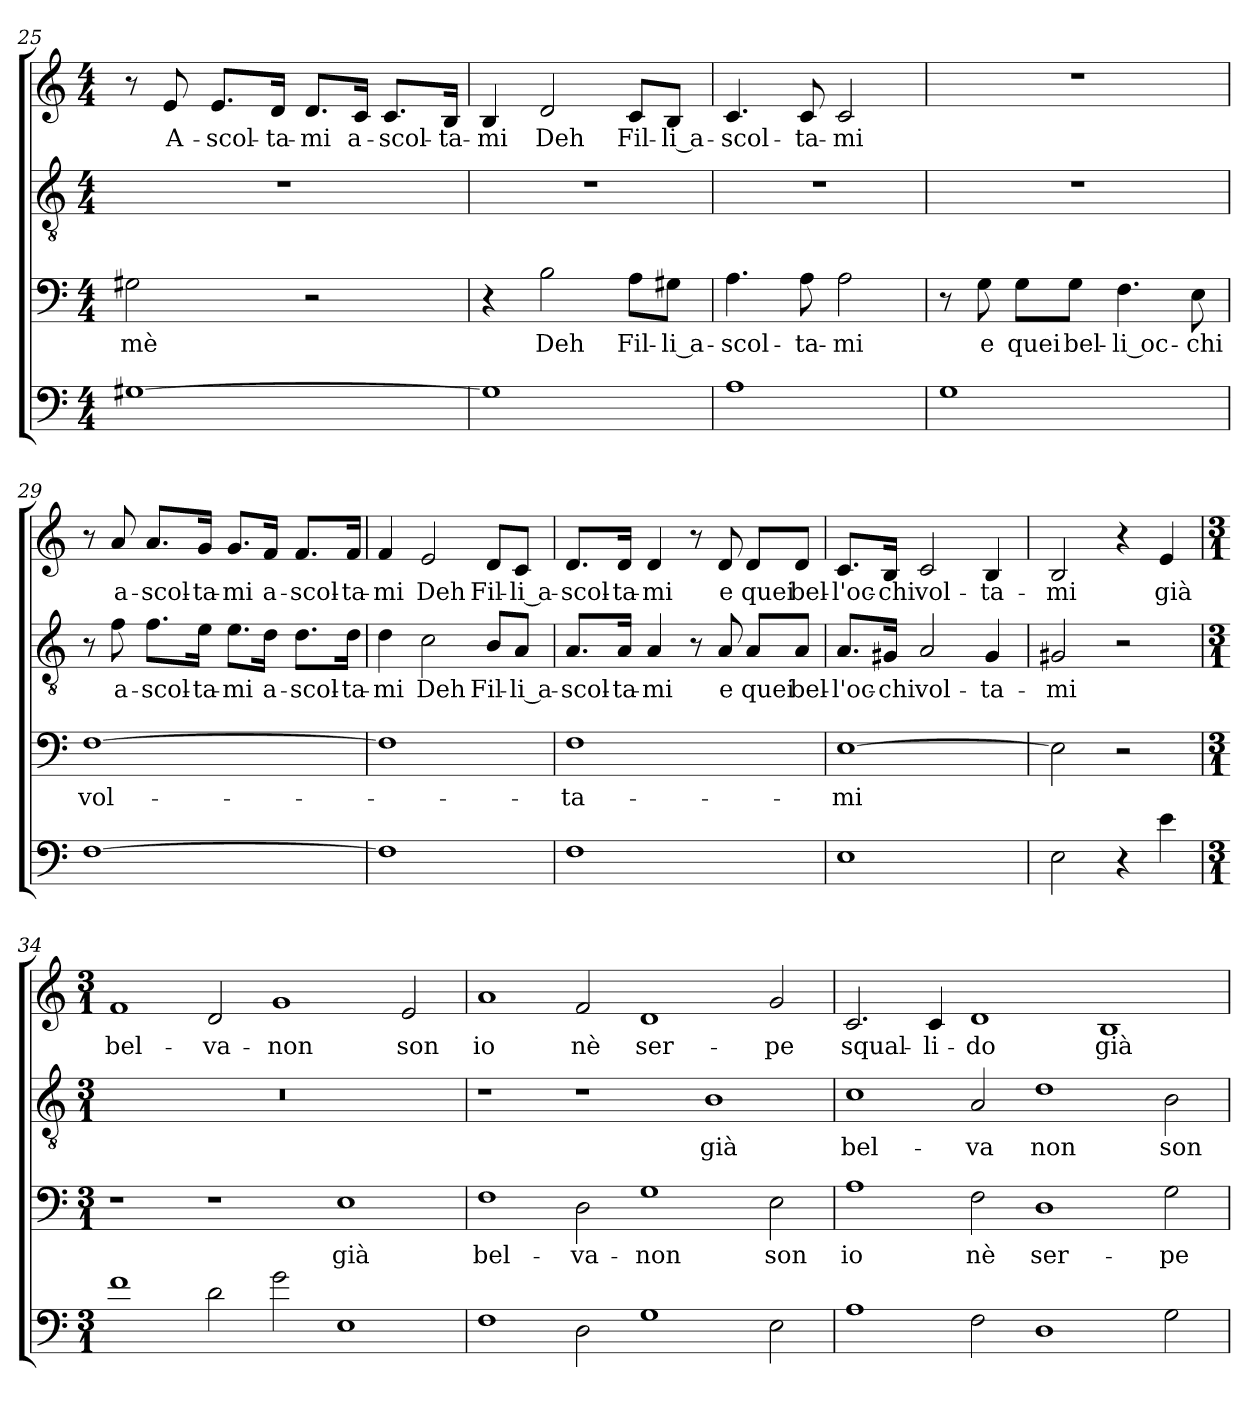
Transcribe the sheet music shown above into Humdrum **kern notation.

**kern	**kern	**text	**kern	**text	**kern	**text
*part4	*part3	*part3	*part2	*part2	*part1	*part1
*staff4	*staff3	*staff3	*staff2	*staff2	*staff1	*staff1
*clefF4	*clefF4	*	*clefGv2	*	*clefG2	*
*k[]	*k[]	*	*k[]	*	*k[]	*
*M4/4	*M4/4	*	*M4/4	*	*M4/4	*
=25	=25	=25	=25	=25	=25	=25
!	!	!LO:LY:b	!	!	!	!
[1G#X	2G#X\	-mè	1r	.	8r	.
!	!	!	!	!	!	!LO:LY:b
.	.	.	.	.	8e/	A-
!	!	!	!	!	!	!LO:LY:b
.	.	.	.	.	8.e/L	-scol-
!	!	!	!	!	!	!LO:LY:b
.	.	.	.	.	16d/Jk	-ta-
!	!	!	!	!	!	!LO:LY:b
.	2r	.	.	.	8.d/L	-mi
!	!	!	!	!	!	!LO:LY:b
.	.	.	.	.	16c/Jk	a-
!	!	!	!	!	!	!LO:LY:b
.	.	.	.	.	8.c/L	-scol-
!	!	!	!	!	!	!LO:LY:b
.	.	.	.	.	16B/Jk	-ta-
!!LO:PB:g=z
=26	=26	=26	=26	=26	=26	=26
!	!	!	!	!	!	!LO:LY:b
1G#]	4r	.	1r	.	4B/	-mi
!	!	!LO:LY:b	!	!	!	!LO:LY:b
.	2B\	Deh	.	.	2d/	Deh
!	!	!LO:LY:b	!	!	!	!LO:LY:b
.	8A\L	Fil-	.	.	8c/L	Fil-
!	!	!LO:LY:b	!	!	!	!LO:LY:b
.	8G#X\J	li a-	.	.	8B/J	li a-
=27	=27	=27	=27	=27	=27	=27
!	!	!LO:LY:b	!	!	!	!LO:LY:b
1A	4.A\	-scol-	1r	.	4.c/	-scol-
!	!	!LO:LY:b	!	!	!	!LO:LY:b
.	8A\	-ta-	.	.	8c/	-ta-
!	!	!LO:LY:b	!	!	!	!LO:LY:b
.	2A\	-mi	.	.	2c/	-mi
=28	=28	=28	=28	=28	=28	=28
1G	8r	.	1r	.	1r	.
!	!	!LO:LY:b	!	!	!	!
.	8G\	e	.	.	.	.
!	!	!LO:LY:b	!	!	!	!
.	8G\L	quei	.	.	.	.
!	!	!LO:LY:b	!	!	!	!
.	8G\J	bel-	.	.	.	.
!	!	!LO:LY:b	!	!	!	!
.	4.F\	li oc-	.	.	.	.
!	!	!LO:LY:b	!	!	!	!
.	8E\	-chi	.	.	.	.
=29	=29	=29	=29	=29	=29	=29
!	!	!LO:LY:b	!	!	!	!
[1F	[1F	vol-	8r	.	8r	.
!	!	!	!	!LO:LY:b	!	!LO:LY:b
.	.	.	8f\	a-	8a/	a-
!	!	!	!	!LO:LY:b	!	!LO:LY:b
.	.	.	8.f\L	-scol-	8.a/L	-scol-
!	!	!	!	!LO:LY:b	!	!LO:LY:b
.	.	.	16e\Jk	-ta-	16g/Jk	-ta-
!	!	!	!	!LO:LY:b	!	!LO:LY:b
.	.	.	8.e\L	-mi	8.g/L	-mi
!	!	!	!	!LO:LY:b	!	!LO:LY:b
.	.	.	16d\Jk	a-	16f/Jk	a-
!	!	!	!	!LO:LY:b	!	!LO:LY:b
.	.	.	8.d\L	-scol-	8.f/L	-scol-
!	!	!	!	!LO:LY:b	!	!LO:LY:b
.	.	.	16d\Jk	-ta-	16f/Jk	-ta-
=30	=30	=30	=30	=30	=30	=30
!	!	!	!	!LO:LY:b	!	!LO:LY:b
1F]	1F]	.	4d\	-mi	4f/	-mi
!	!	!	!	!LO:LY:b	!	!LO:LY:b
.	.	.	2c\	Deh	2e/	Deh
!	!	!	!	!LO:LY:b	!	!LO:LY:b
.	.	.	8B/L	Fil-	8d/L	Fil-
!	!	!	!	!LO:LY:b	!	!LO:LY:b
.	.	.	8A/J	li a-	8c/J	li a-
!!LO:LB:g=z
=31	=31	=31	=31	=31	=31	=31
!	!	!LO:LY:b	!	!LO:LY:b	!	!LO:LY:b
1F	1F	-ta-	8.A/L	-scol-	8.d/L	-scol-
!	!	!	!	!LO:LY:b	!	!LO:LY:b
.	.	.	16A/Jk	-ta-	16d/Jk	-ta-
!	!	!	!	!LO:LY:b	!	!LO:LY:b
.	.	.	4A/	-mi	4d/	-mi
.	.	.	8r	.	8r	.
!	!	!	!	!LO:LY:b	!	!LO:LY:b
.	.	.	8A/	e	8d/	e
!	!	!	!	!LO:LY:b	!	!LO:LY:b
.	.	.	8A/L	quei	8d/L	quei
!	!	!	!	!LO:LY:b	!	!LO:LY:b
.	.	.	8A/J	bel-	8d/J	bel-
=32	=32	=32	=32	=32	=32	=32
!	!	!LO:LY:b	!	!LO:LY:b	!	!LO:LY:b
1E	[1E	-mi	8.A/L	-l'oc-	8.c/L	-l'oc-
!	!	!	!	!LO:LY:b	!	!LO:LY:b
.	.	.	16G#X/Jk	-chi	16B/Jk	-chi
!	!	!	!	!LO:LY:b	!	!LO:LY:b
.	.	.	2A/	vol-	2c/	vol-
!	!	!	!	!LO:LY:b	!	!LO:LY:b
.	.	.	4G#/	-ta-	4B/	-ta-
=33	=33	=33	=33	=33	=33	=33
!	!	!	!	!LO:LY:b	!	!LO:LY:b
2E\	2E\]	.	2G#X/	-mi	2B/	-mi
4r	2r	.	2r	.	4r	.
!	!	!	!	!	!	!LO:LY:b
4e\	.	.	.	.	4e/	già
=34	=34	=34	=34	=34	=34	=34
*M3/1	*M3/1	*	*M3/1	*	*M3/1	*
!	!	!	!	!	!	!LO:LY:b
1f	1r	.	0.r	.	1f	bel-
!	!	!	!	!	!	!LO:LY:b
2d\	1r	.	.	.	2d/	-va-
!	!	!	!	!	!	!LO:LY:b
2g\	.	.	.	.	1g	-non
!	!	!LO:LY:b	!	!	!	!
1E	1E	già	.	.	.	.
!	!	!	!	!	!	!LO:LY:b
.	.	.	.	.	2e/	son
!!LO:LB:g=z
=35	=35	=35	=35	=35	=35	=35
!	!	!LO:LY:b	!	!	!	!LO:LY:b
1F	1F	bel-	1r	.	1a	io
!	!	!LO:LY:b	!	!	!	!LO:LY:b
2D\	2D\	-va-	1r	.	2f/	nè
!	!	!LO:LY:b	!	!	!	!LO:LY:b
1G	1G	-non	.	.	1d	ser-
!	!	!	!	!LO:LY:b	!	!
.	.	.	1B	già	.	.
!	!	!LO:LY:b	!	!	!	!LO:LY:b
2E\	2E\	son	.	.	2g/	-pe
=36	=36	=36	=36	=36	=36	=36
!	!	!LO:LY:b	!	!LO:LY:b	!	!LO:LY:b
1A	1A	io	1c	bel-	2.c/	squal-
!	!	!	!	!	!	!LO:LY:b
.	.	.	.	.	4c/	-li-
!	!	!LO:LY:b	!	!LO:LY:b	!	!LO:LY:b
2F\	2F\	nè	2A/	-va	1d	-do
!	!	!LO:LY:b	!	!LO:LY:b	!	!
1D	1D	ser-	1d	non	.	.
!	!	!	!	!	!	!LO:LY:b
.	.	.	.	.	1B	già
!	!	!LO:LY:b	!	!LO:LY:b	!	!
2G\	2G\	-pe	2B\	son	.	.
=	=	=	=	=	=	=
*-	*-	*-	*-	*-	*-	*-
